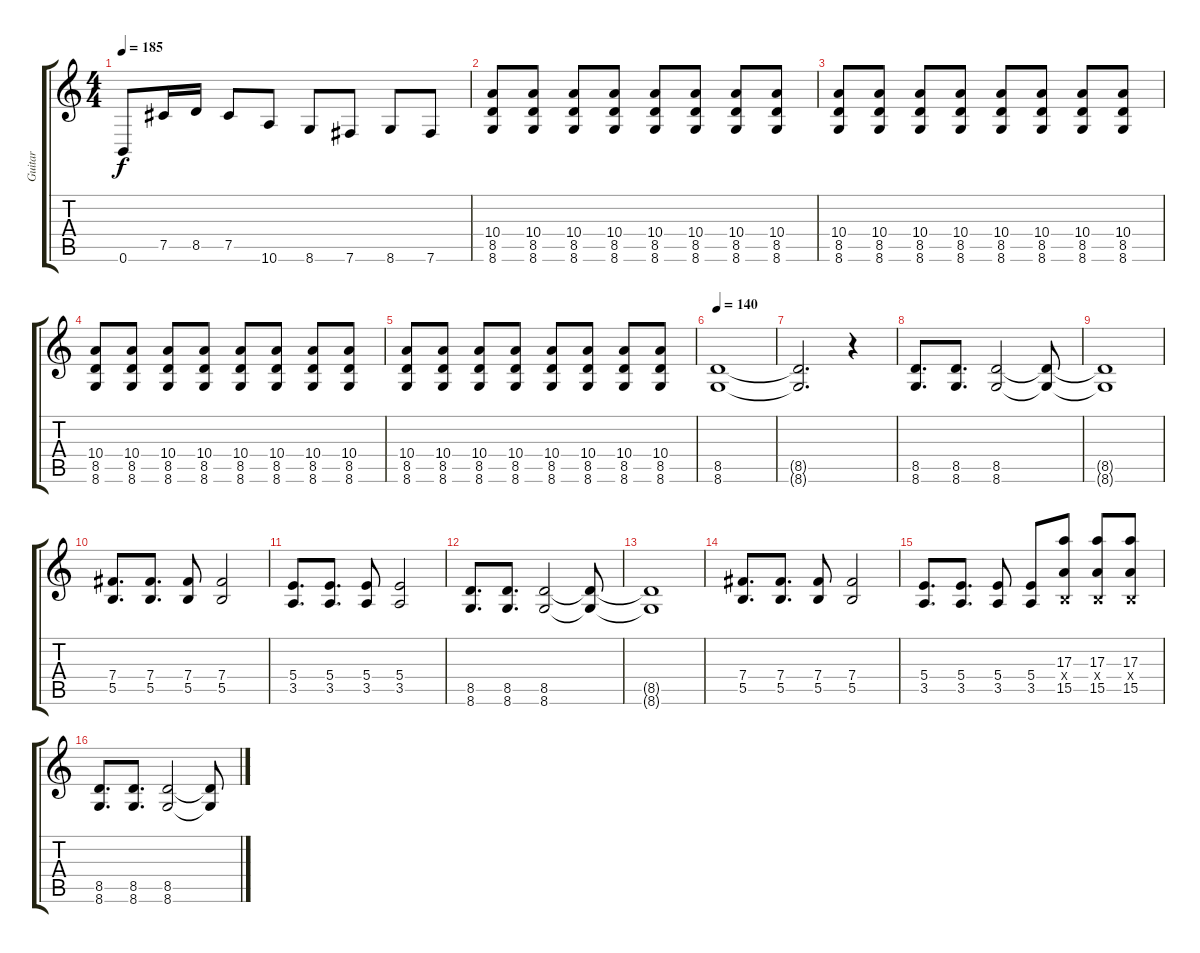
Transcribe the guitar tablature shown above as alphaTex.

\track ("Guitar" "Guitar") {instrument distortionguitar}
\staff {score tabs}
\tuning (Db4 Ab3 E3 B2 Gb2 B1) {hide}
\ts (4 4)
\tempo 185
\clef g2
\ks c
0.6.8{dy f} 7.5.16 8.5.16 7.5.8 10.6.8 8.6.8 7.6.8 8.6.8 7.6.8 |
(10.4 8.5 8.6).8 (10.4 8.5 8.6).8 (10.4 8.5 8.6).8 (10.4 8.5 8.6).8 (10.4 8.5 8.6).8 (10.4 8.5 8.6).8 (10.4 8.5 8.6).8 (10.4 8.5 8.6).8 |
(10.4 8.5 8.6).8 (10.4 8.5 8.6).8 (10.4 8.5 8.6).8 (10.4 8.5 8.6).8 (10.4 8.5 8.6).8 (10.4 8.5 8.6).8 (10.4 8.5 8.6).8 (10.4 8.5 8.6).8 |
(10.4 8.5 8.6).8 (10.4 8.5 8.6).8 (10.4 8.5 8.6).8 (10.4 8.5 8.6).8 (10.4 8.5 8.6).8 (10.4 8.5 8.6).8 (10.4 8.5 8.6).8 (10.4 8.5 8.6).8 |
(10.4 8.5 8.6).8 (10.4 8.5 8.6).8 (10.4 8.5 8.6).8 (10.4 8.5 8.6).8 (10.4 8.5 8.6).8 (10.4 8.5 8.6).8 (10.4 8.5 8.6).8 (10.4 8.5 8.6).8 |
\tempo 140
(8.5 8.6).1 |
(8.5{t} 8.6{t}).2{d} r.4 |
(8.5 8.6).8{d} (8.5 8.6).8{d} (8.5 8.6).2 (8.5{t} 8.6{t}).8 |
(8.5{t} 8.6{t}).1 |
(7.4 5.5).8{d} (7.4 5.5).8{d} (7.4 5.5).8 (7.4 5.5).2 |
(5.4 3.5).8{d} (5.4 3.5).8{d} (5.4 3.5).8 (5.4 3.5).2 |
(8.5 8.6).8{d} (8.5 8.6).8{d} (8.5 8.6).2 (8.5{t} 8.6{t}).8 |
(8.5{t} 8.6{t}).1 |
(7.4 5.5).8{d} (7.4 5.5).8{d} (7.4 5.5).8 (7.4 5.5).2 |
(5.4 3.5).8{d} (5.4 3.5).8{d} (5.4 3.5).8 (5.4 3.5).8 (17.3 0.4{x} 15.5).8 (17.3 0.4{x} 15.5).8 (17.3 0.4{x} 15.5).8 |
(8.5 8.6).8{d} (8.5 8.6).8{d} (8.5 8.6).2 (8.5{t} 8.6{t}).8
